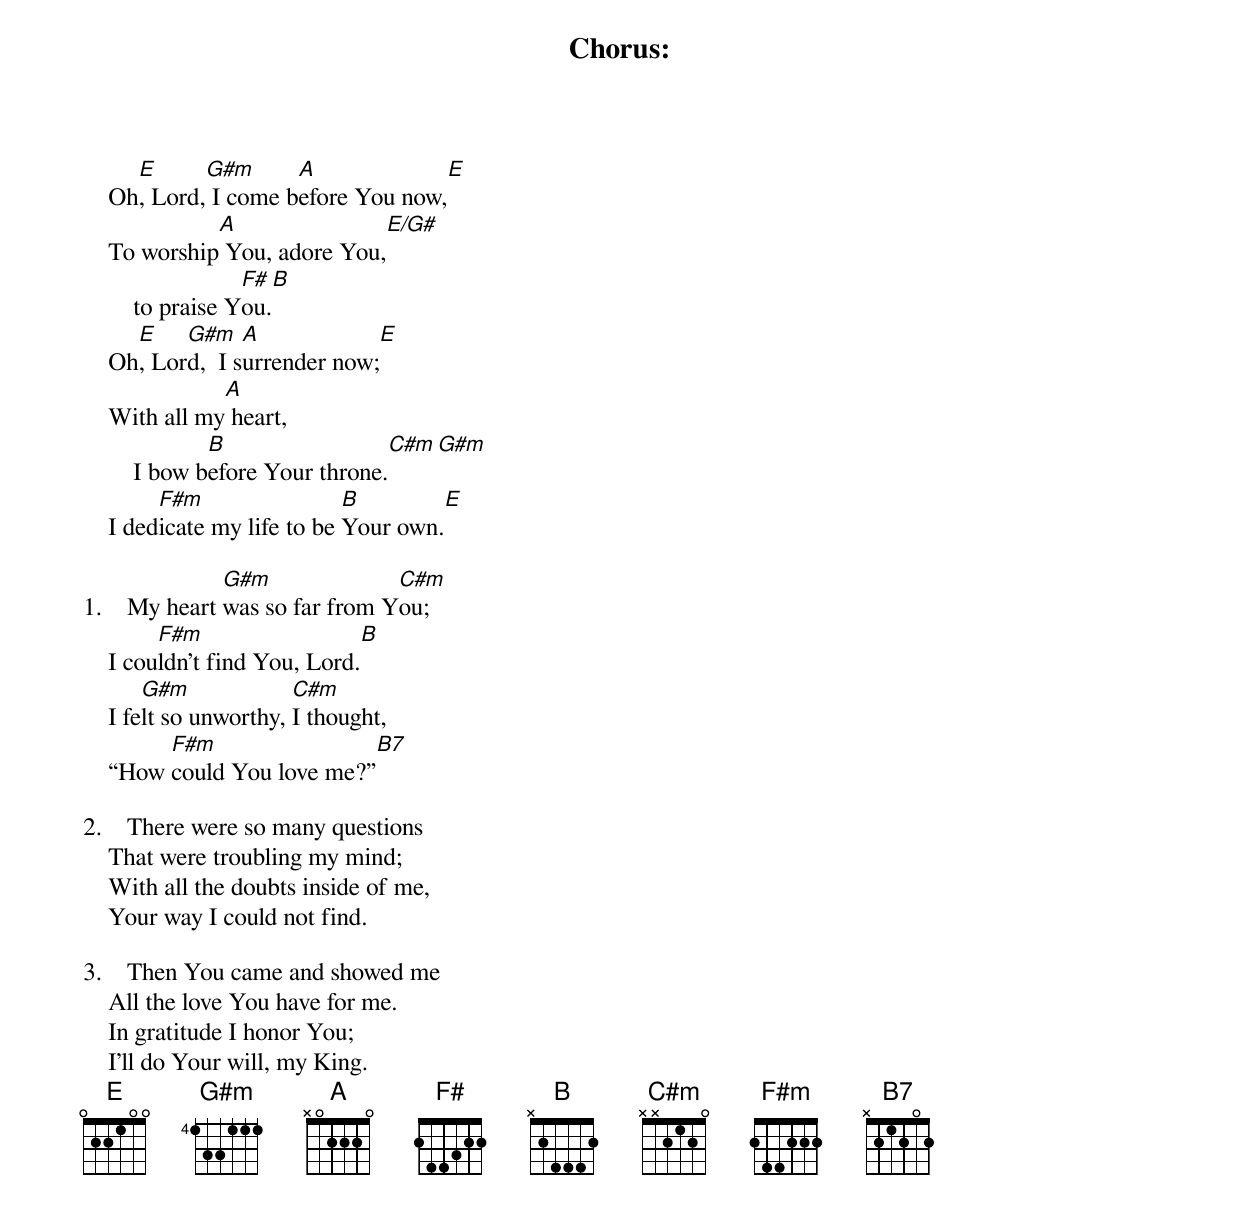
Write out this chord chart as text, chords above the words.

Chorus:
      E      G#m      A                                  E
    Oh, Lord, I come before You now,
              A                       E/G#
    To worship You, adore You,
                   F#          B
        to praise You.
      E    G#m    A                       E
    Oh, Lord,  I surrender now;
               A
    With all my heart,
               B                              C#m    G#m
        I bow before Your throne.
         F#m                 B                           E
    I dedicate my life to be Your own.

               G#m              C#m
1.    My heart was so far from You;
         F#m                             B
    I couldn’t find You, Lord.
        G#m             C#m
    I felt so unworthy, I thought,
         F#m                                B7
    “How could You love me?”

2.    There were so many questions
    That were troubling my mind;
    With all the doubts inside of me,
    Your way I could not find.

3.    Then You came and showed me
    All the love You have for me.
    In gratitude I honor You;
    I’ll do Your will, my King.
